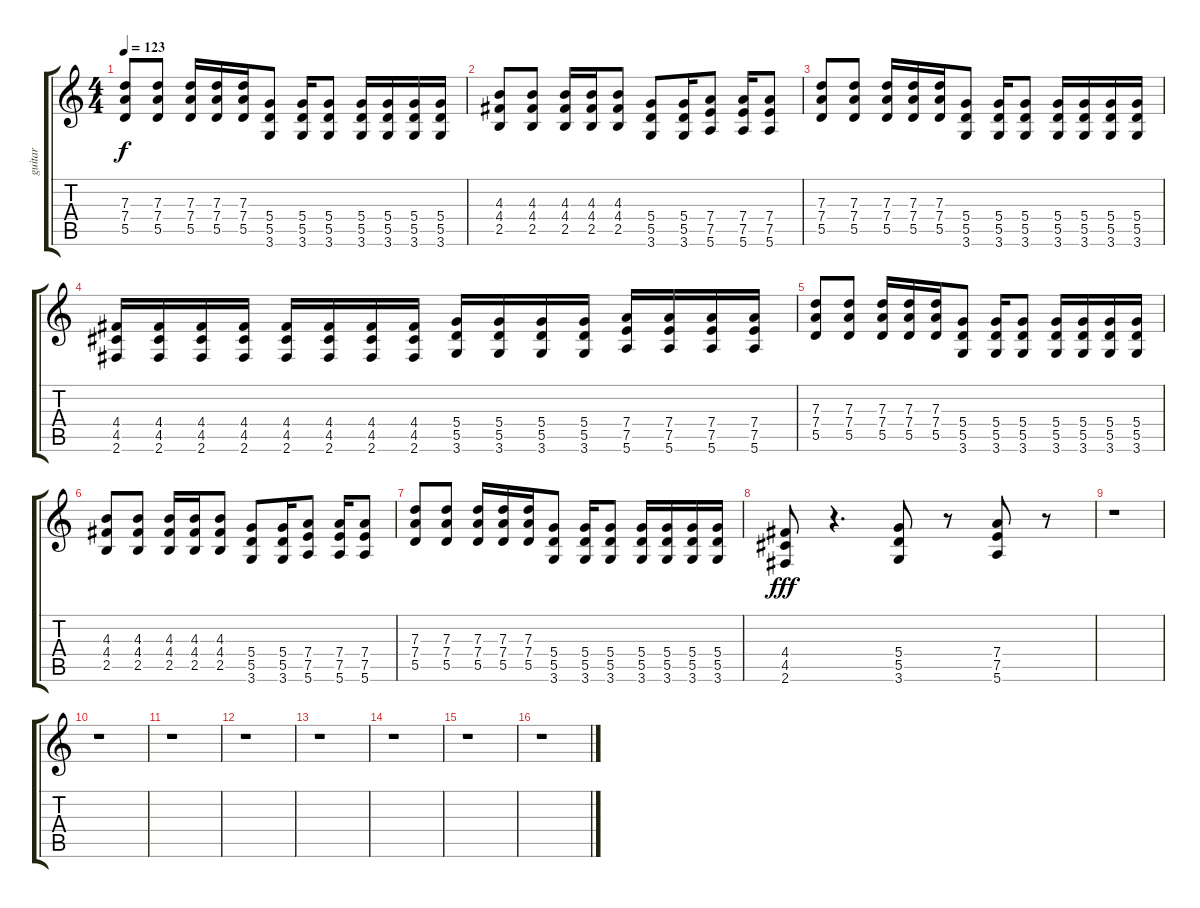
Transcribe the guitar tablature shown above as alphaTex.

\track ("guitar" "guitar") {instrument distortionguitar}
\staff {score tabs}
\tuning (E4 B3 G3 D3 A2 E2) {hide}
\ts (4 4)
\tempo 123
\clef g2
\ks c
(7.3 7.4 5.5).8{dy f} (7.3 7.4 5.5).8 (7.3 7.4 5.5).16 (7.3 7.4 5.5).16 (7.3 7.4 5.5).16 (5.4 5.5 3.6).8 (5.4 5.5 3.6).16 (5.4 5.5 3.6).8 (5.4 5.5 3.6).16 (5.4 5.5 3.6).16 (5.4 5.5 3.6).16 (5.4 5.5 3.6).16 |
(4.3 4.4 2.5).8 (4.3 4.4 2.5).8 (4.3 4.4 2.5).16 (4.3 4.4 2.5).16 (4.3 4.4 2.5).8 (5.4 5.5 3.6).8 (5.4 5.5 3.6).16 (7.4 7.5 5.6).8 (7.4 7.5 5.6).16 (7.4 7.5 5.6).8 |
(7.3 7.4 5.5).8 (7.3 7.4 5.5).8 (7.3 7.4 5.5).16 (7.3 7.4 5.5).16 (7.3 7.4 5.5).16 (5.4 5.5 3.6).8 (5.4 5.5 3.6).16 (5.4 5.5 3.6).8 (5.4 5.5 3.6).16 (5.4 5.5 3.6).16 (5.4 5.5 3.6).16 (5.4 5.5 3.6).16 |
(4.4 4.5 2.6).16 (4.4 4.5 2.6).16 (4.4 4.5 2.6).16 (4.4 4.5 2.6).16 (4.4 4.5 2.6).16 (4.4 4.5 2.6).16 (4.4 4.5 2.6).16 (4.4 4.5 2.6).16 (5.4 5.5 3.6).16 (5.4 5.5 3.6).16 (5.4 5.5 3.6).16 (5.4 5.5 3.6).16 (7.4 7.5 5.6).16 (7.4 7.5 5.6).16 (7.4 7.5 5.6).16 (7.4 7.5 5.6).16 |
(7.3 7.4 5.5).8 (7.3 7.4 5.5).8 (7.3 7.4 5.5).16 (7.3 7.4 5.5).16 (7.3 7.4 5.5).16 (5.4 5.5 3.6).8 (5.4 5.5 3.6).16 (5.4 5.5 3.6).8 (5.4 5.5 3.6).16 (5.4 5.5 3.6).16 (5.4 5.5 3.6).16 (5.4 5.5 3.6).16 |
(4.3 4.4 2.5).8 (4.3 4.4 2.5).8 (4.3 4.4 2.5).16 (4.3 4.4 2.5).16 (4.3 4.4 2.5).8 (5.4 5.5 3.6).8 (5.4 5.5 3.6).16 (7.4 7.5 5.6).8 (7.4 7.5 5.6).16 (7.4 7.5 5.6).8 |
(7.3 7.4 5.5).8 (7.3 7.4 5.5).8 (7.3 7.4 5.5).16 (7.3 7.4 5.5).16 (7.3 7.4 5.5).16 (5.4 5.5 3.6).8 (5.4 5.5 3.6).16 (5.4 5.5 3.6).8 (5.4 5.5 3.6).16 (5.4 5.5 3.6).16 (5.4 5.5 3.6).16 (5.4 5.5 3.6).16 |
(4.4 4.5 2.6).8{dy fff} r.4{d} (5.4 5.5 3.6).8 r.8 (7.4 7.5 5.6).8 r.8 |
r.1 |
r.1 |
r.1 |
r.1 |
r.1 |
r.1 |
r.1 |
r.1
